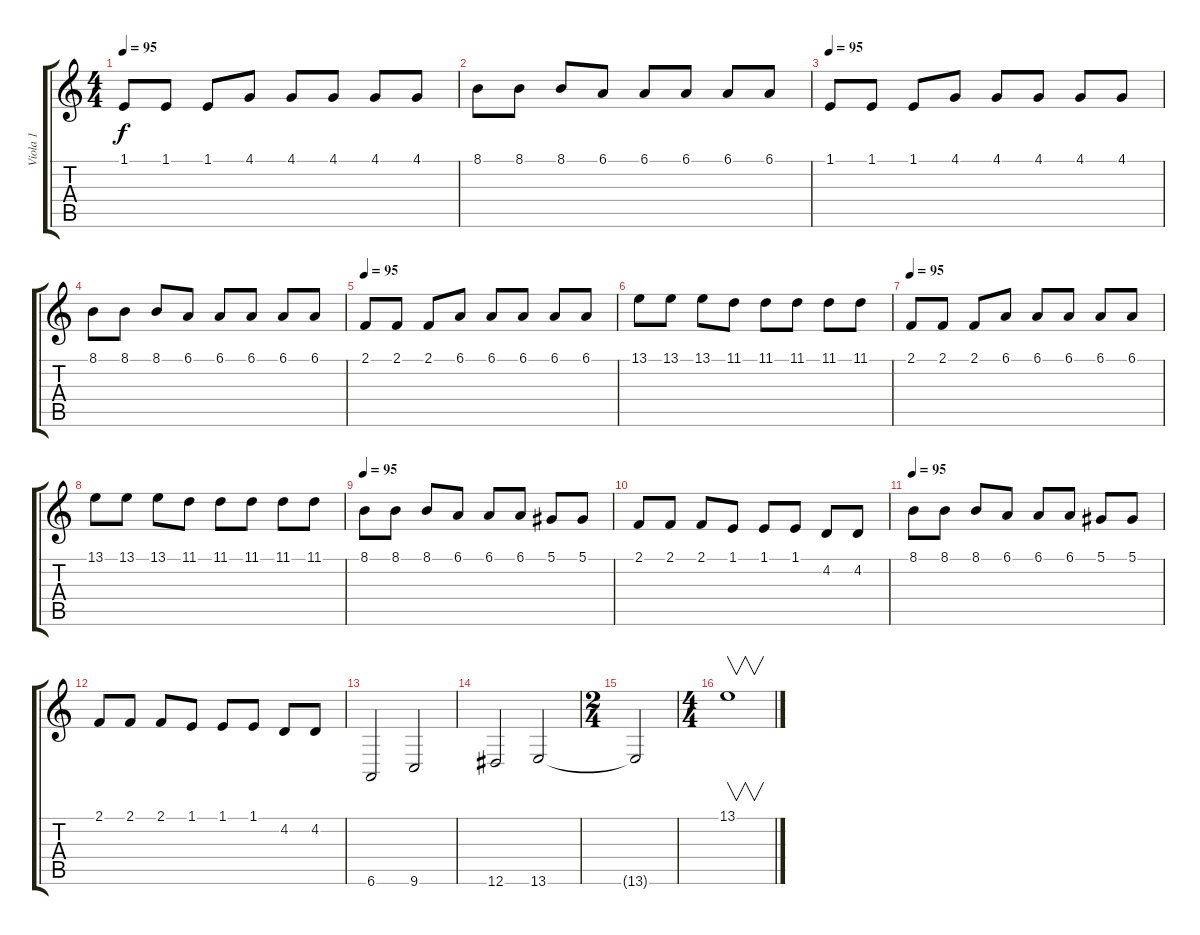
\track ("Viola 1" "Viola 1") {instrument viola}
\staff {score tabs}
\tuning (Eb4 Bb3 Gb3 Db3 Ab2 Eb2) {hide}
\ts (4 4)
\tempo 95
\clef g2
\ks c
1.1.8{dy f} 1.1.8 1.1.8 4.1.8 4.1.8 4.1.8 4.1.8 4.1.8 |
8.1.8 8.1.8 8.1.8 6.1.8 6.1.8 6.1.8 6.1.8 6.1.8 |
\tempo 95
1.1.8 1.1.8 1.1.8 4.1.8 4.1.8 4.1.8 4.1.8 4.1.8 |
8.1.8 8.1.8 8.1.8 6.1.8 6.1.8 6.1.8 6.1.8 6.1.8 |
\tempo 95
2.1.8 2.1.8 2.1.8 6.1.8 6.1.8 6.1.8 6.1.8 6.1.8 |
13.1.8 13.1.8 13.1.8 11.1.8 11.1.8 11.1.8 11.1.8 11.1.8 |
\tempo 95
2.1.8 2.1.8 2.1.8 6.1.8 6.1.8 6.1.8 6.1.8 6.1.8 |
13.1.8 13.1.8 13.1.8 11.1.8 11.1.8 11.1.8 11.1.8 11.1.8 |
\tempo 95
8.1.8 8.1.8 8.1.8 6.1.8 6.1.8 6.1.8 5.1.8 5.1.8 |
2.1.8 2.1.8 2.1.8 1.1.8 1.1.8 1.1.8 4.2.8 4.2.8 |
\tempo 95
8.1.8 8.1.8 8.1.8 6.1.8 6.1.8 6.1.8 5.1.8 5.1.8 |
2.1.8 2.1.8 2.1.8 1.1.8 1.1.8 1.1.8 4.2.8 4.2.8 |
6.6.2 9.6.2 |
12.6.2 13.6.2 |
\ts (2 4)
13.6{t}.2 |
\ts (4 4)
13.1.1{v}
